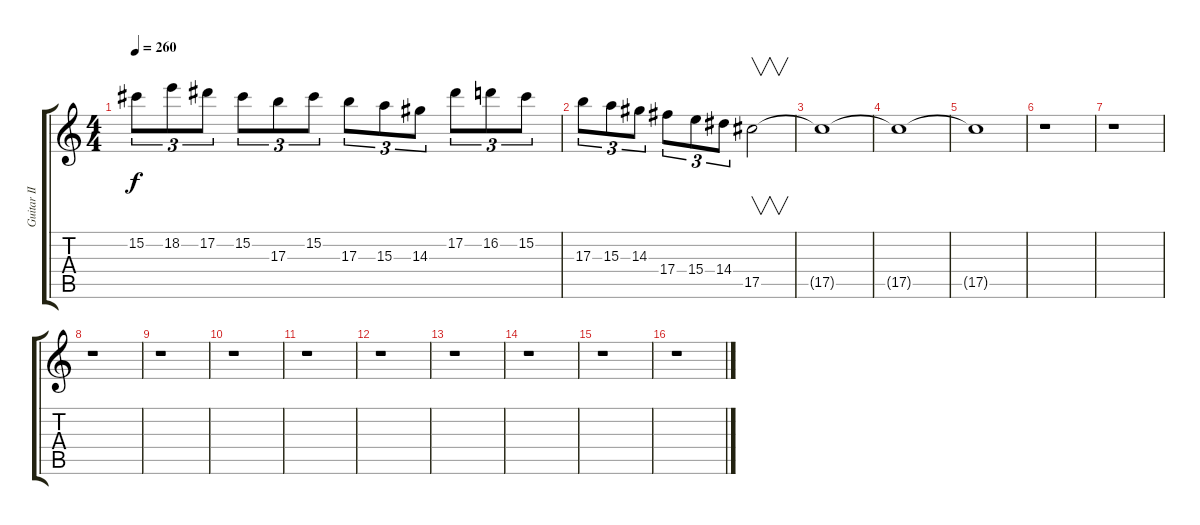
\track ("Guitar II" "Guitar II") {instrument overdrivenguitar}
\staff {score tabs}
\tuning (Eb4 Bb3 Gb3 Db3 Ab2 Eb2) {hide}
\ts (4 4)
\tempo 260
\clef g2
\ks c
15.2.8{tu (3 2) dy f} 18.2.8{tu (3 2)} 17.2.8{tu (3 2)} 15.2.8{tu (3 2)} 17.3.8{tu (3 2)} 15.2.8{tu (3 2)} 17.3.8{tu (3 2)} 15.3.8{tu (3 2)} 14.3.8{tu (3 2)} 17.2.8{tu (3 2)} 16.2.8{tu (3 2)} 15.2.8{tu (3 2)} |
17.3.8{tu (3 2)} 15.3.8{tu (3 2)} 14.3.8{tu (3 2)} 17.4.8{tu (3 2)} 15.4.8{tu (3 2)} 14.4.8{tu (3 2)} 17.5.2{v} |
17.5{t}.1 |
17.5{t}.1 |
17.5{t}.1 |
r.1 |
r.1 |
r.1 |
r.1 |
r.1 |
r.1 |
r.1 |
r.1 |
r.1 |
r.1 |
r.1
